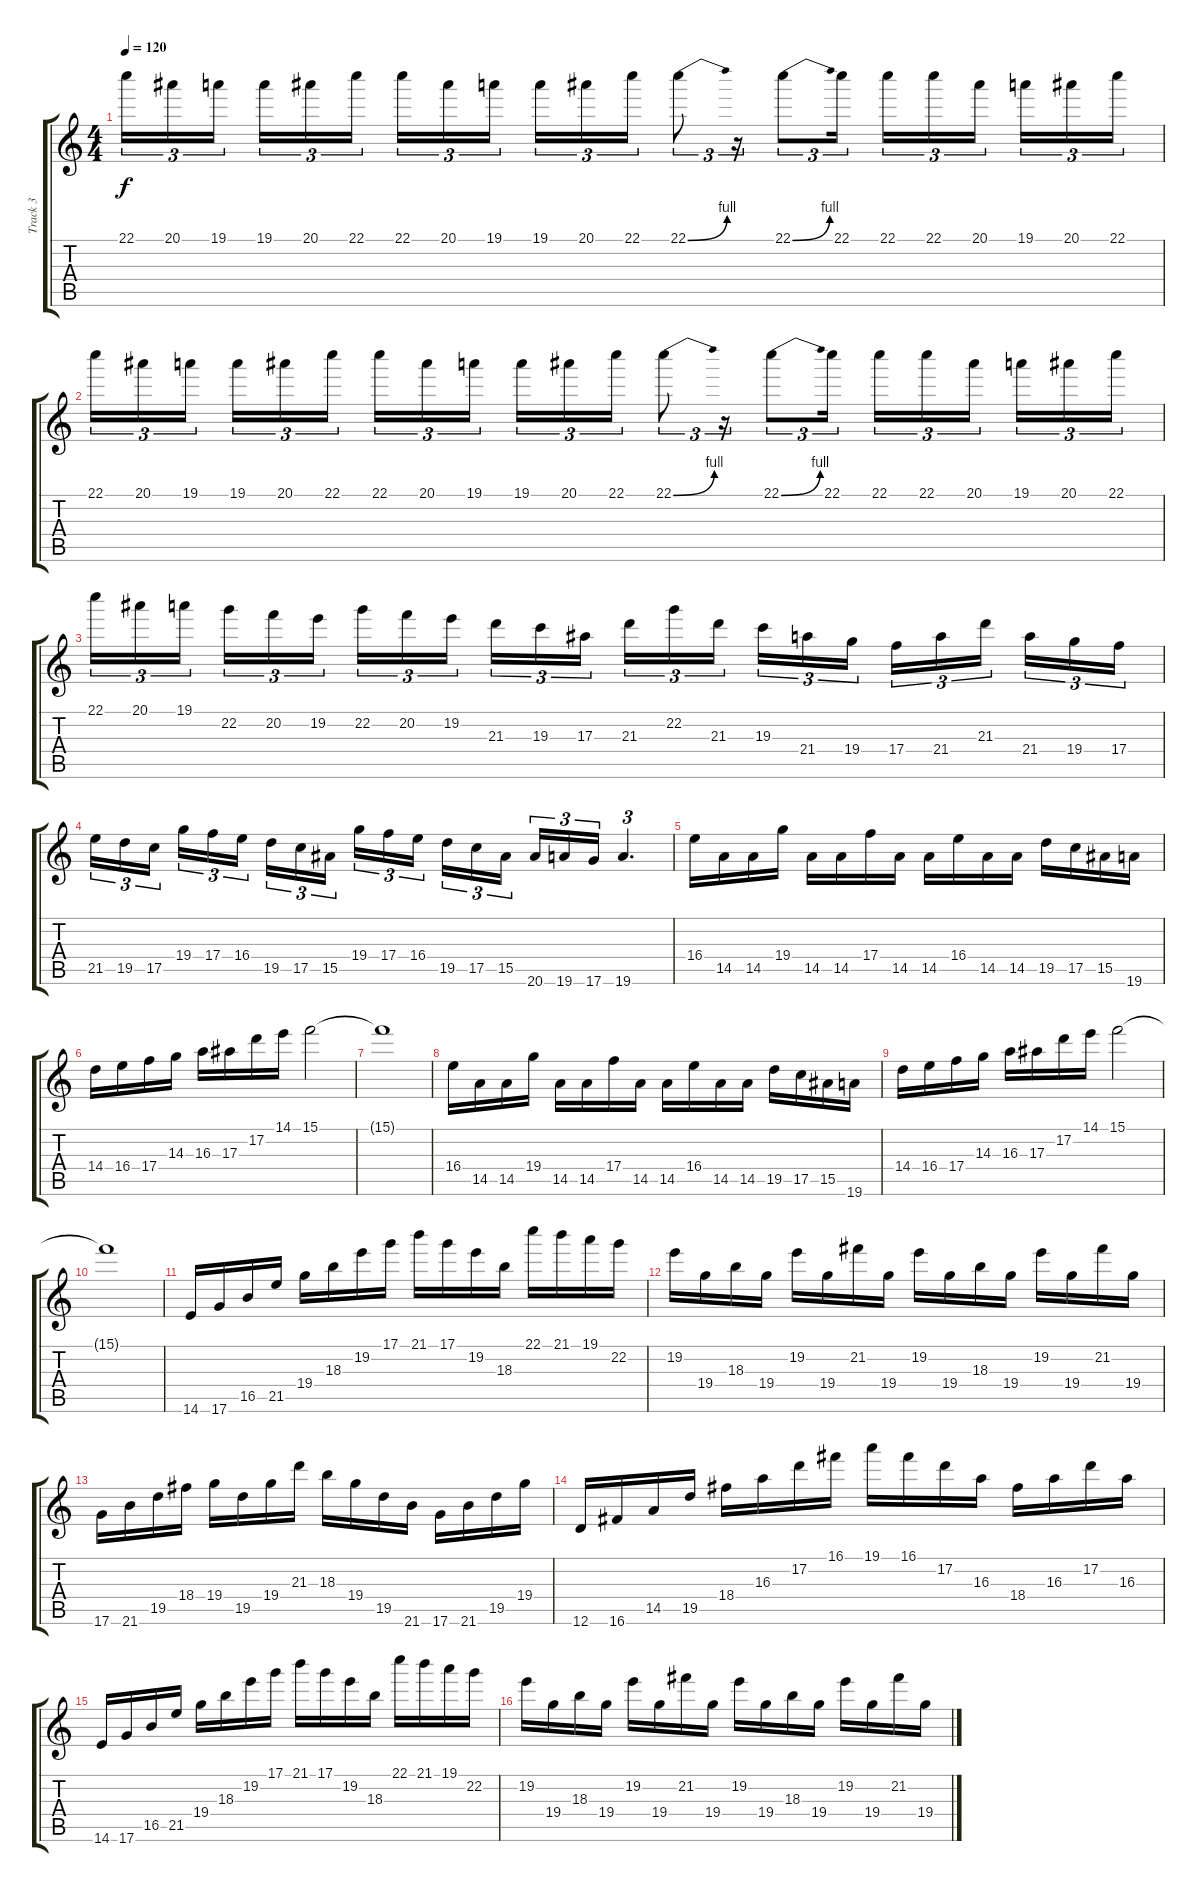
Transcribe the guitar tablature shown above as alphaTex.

\track ("Track 3" "Track 3") {instrument distortionguitar}
\staff {score tabs}
\tuning (D4 A3 F3 C3 G2 D2) {hide}
\ts (4 4)
\tempo 120
\clef g2
\ks c
22.1.16{tu (3 2) dy f} 20.1.16{tu (3 2)} 19.1.16{tu (3 2) beam splitsecondary} 19.1.16{tu (3 2)} 20.1.16{tu (3 2)} 22.1.16{tu (3 2)} 22.1.16{tu (3 2)} 20.1.16{tu (3 2)} 19.1.16{tu (3 2) beam splitsecondary} 19.1.16{tu (3 2)} 20.1.16{tu (3 2)} 22.1.16{tu (3 2)} 22.1{be (bend 0 0 60 4)}.8{tu (3 2)} r.16{tu (3 2)} 22.1{be (bend 0 0 60 4)}.8{tu (3 2)} 22.1.16{tu (3 2)} 22.1.16{tu (3 2)} 22.1.16{tu (3 2)} 20.1.16{tu (3 2) beam splitsecondary} 19.1.16{tu (3 2)} 20.1.16{tu (3 2)} 22.1.16{tu (3 2)} |
22.1.16{tu (3 2)} 20.1.16{tu (3 2)} 19.1.16{tu (3 2) beam splitsecondary} 19.1.16{tu (3 2)} 20.1.16{tu (3 2)} 22.1.16{tu (3 2)} 22.1.16{tu (3 2)} 20.1.16{tu (3 2)} 19.1.16{tu (3 2) beam splitsecondary} 19.1.16{tu (3 2)} 20.1.16{tu (3 2)} 22.1.16{tu (3 2)} 22.1{be (bend 0 0 60 4)}.8{tu (3 2)} r.16{tu (3 2)} 22.1{be (bend 0 0 60 4)}.8{tu (3 2)} 22.1.16{tu (3 2)} 22.1.16{tu (3 2)} 22.1.16{tu (3 2)} 20.1.16{tu (3 2) beam splitsecondary} 19.1.16{tu (3 2)} 20.1.16{tu (3 2)} 22.1.16{tu (3 2)} |
22.1.16{tu (3 2)} 20.1.16{tu (3 2)} 19.1.16{tu (3 2) beam splitsecondary} 22.2.16{tu (3 2)} 20.2.16{tu (3 2)} 19.2.16{tu (3 2)} 22.2.16{tu (3 2)} 20.2.16{tu (3 2)} 19.2.16{tu (3 2) beam splitsecondary} 21.3.16{tu (3 2)} 19.3.16{tu (3 2)} 17.3.16{tu (3 2)} 21.3.16{tu (3 2)} 22.2.16{tu (3 2)} 21.3.16{tu (3 2) beam splitsecondary} 19.3.16{tu (3 2)} 21.4.16{tu (3 2)} 19.4.16{tu (3 2)} 17.4.16{tu (3 2)} 21.4.16{tu (3 2)} 21.3.16{tu (3 2) beam splitsecondary} 21.4.16{tu (3 2)} 19.4.16{tu (3 2)} 17.4.16{tu (3 2)} |
21.5.16{tu (3 2)} 19.5.16{tu (3 2)} 17.5.16{tu (3 2) beam splitsecondary} 19.4.16{tu (3 2)} 17.4.16{tu (3 2)} 16.4.16{tu (3 2)} 19.5.16{tu (3 2)} 17.5.16{tu (3 2)} 15.5.16{tu (3 2) beam splitsecondary} 19.4.16{tu (3 2)} 17.4.16{tu (3 2)} 16.4.16{tu (3 2)} 19.5.16{tu (3 2)} 17.5.16{tu (3 2)} 15.5.16{tu (3 2) beam splitsecondary} 20.6.16{tu (3 2)} 19.6.16{tu (3 2)} 17.6.16{tu (3 2)} 19.6.4{d tu (3 2)} |
16.4.16 14.5.16 14.5.16 19.4.16 14.5.16 14.5.16 17.4.16 14.5.16 14.5.16 16.4.16 14.5.16 14.5.16 19.5.16 17.5.16 15.5.16 19.6.16 |
14.4.16 16.4.16 17.4.16 14.3.16 16.3.16 17.3.16 17.2.16 14.1.16 15.1.2 |
15.1{t}.1 |
16.4.16 14.5.16 14.5.16 19.4.16 14.5.16 14.5.16 17.4.16 14.5.16 14.5.16 16.4.16 14.5.16 14.5.16 19.5.16 17.5.16 15.5.16 19.6.16 |
14.4.16 16.4.16 17.4.16 14.3.16 16.3.16 17.3.16 17.2.16 14.1.16 15.1.2 |
15.1{t}.1 |
14.6.16 17.6.16 16.5.16 21.5.16 19.4.16 18.3.16 19.2.16 17.1.16 21.1.16 17.1.16 19.2.16 18.3.16 22.1.16 21.1.16 19.1.16 22.2.16 |
19.2.16 19.4.16 18.3.16 19.4.16 19.2.16 19.4.16 21.2.16 19.4.16 19.2.16 19.4.16 18.3.16 19.4.16 19.2.16 19.4.16 21.2.16 19.4.16 |
17.6.16 21.6.16 19.5.16 18.4.16 19.4.16 19.5.16 19.4.16 21.3.16 18.3.16 19.4.16 19.5.16 21.6.16 17.6.16 21.6.16 19.5.16 19.4.16 |
12.6.16 16.6.16 14.5.16 19.5.16 18.4.16 16.3.16 17.2.16 16.1.16 19.1.16 16.1.16 17.2.16 16.3.16 18.4.16 16.3.16 17.2.16 16.3.16 |
14.6.16 17.6.16 16.5.16 21.5.16 19.4.16 18.3.16 19.2.16 17.1.16 21.1.16 17.1.16 19.2.16 18.3.16 22.1.16 21.1.16 19.1.16 22.2.16 |
19.2.16 19.4.16 18.3.16 19.4.16 19.2.16 19.4.16 21.2.16 19.4.16 19.2.16 19.4.16 18.3.16 19.4.16 19.2.16 19.4.16 21.2.16 19.4.16
